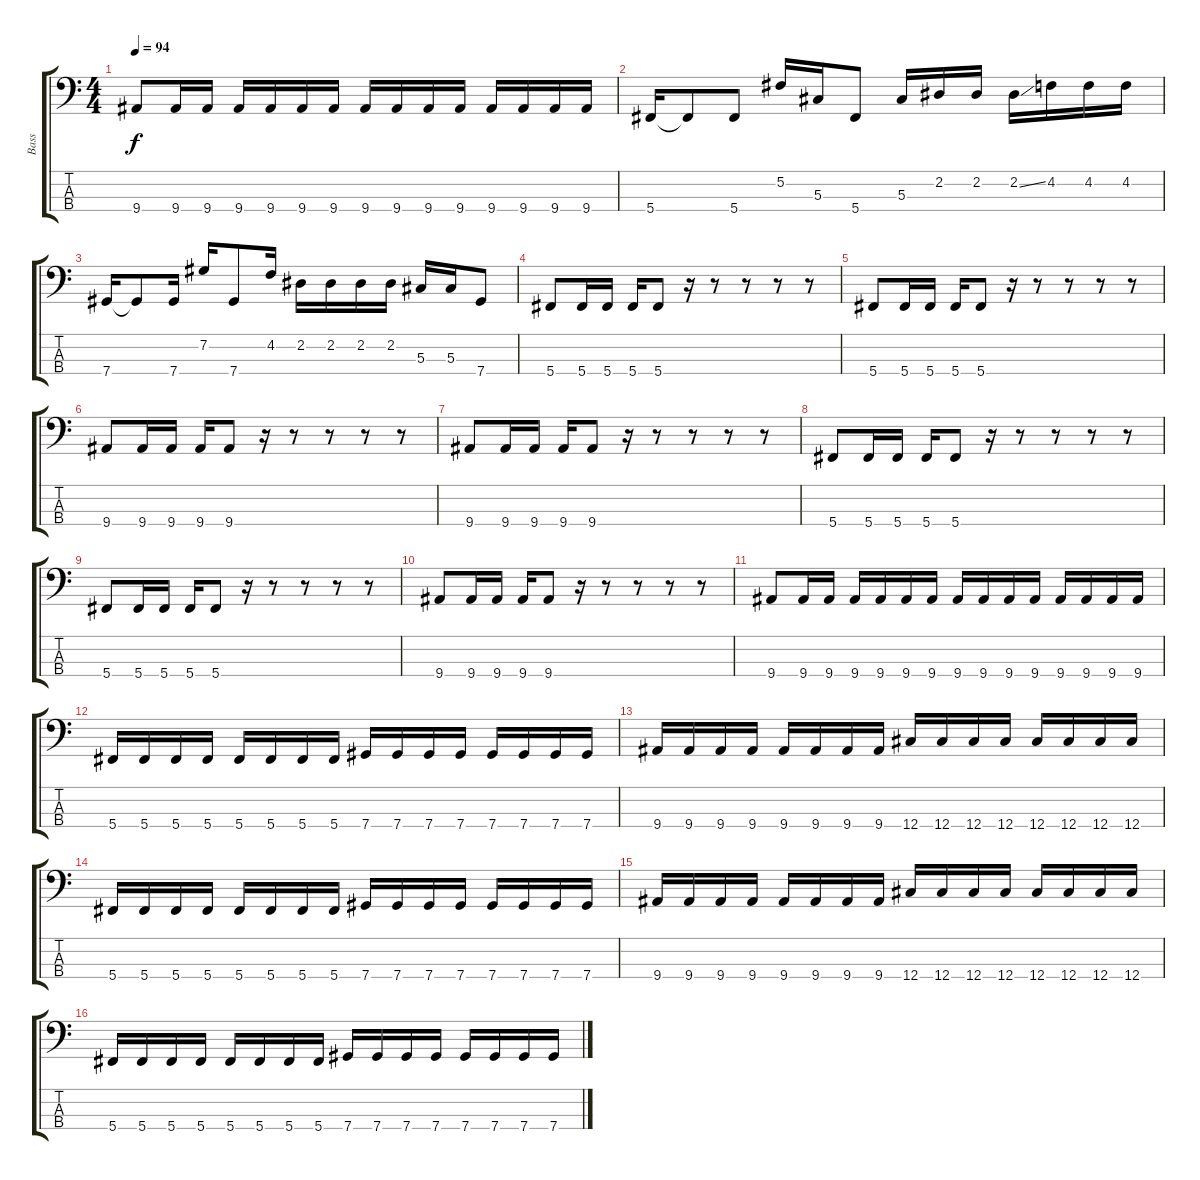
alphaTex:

\track ("Bass" "Bass") {instrument electricbassfinger}
\staff {score tabs}
\tuning (Gb2 Db2 Ab1 Db1) {hide}
\ts (4 4)
\tempo 94
\clef f4
\ks c
9.4.8{dy f} 9.4.16 9.4.16 9.4.16 9.4.16 9.4.16 9.4.16 9.4.16 9.4.16 9.4.16 9.4.16 9.4.16 9.4.16 9.4.16 9.4.16 |
5.4.16 5.4{t}.8 5.4.8 5.2.16 5.3.16 5.4.8 5.3.16 2.2.16 2.2.16 2.2{ss}.16 4.2.16 4.2.16 4.2.16 |
7.4.16 7.4{t}.8 7.4.16 7.2.16 7.4.8 4.2.16 2.2.16 2.2.16 2.2.16 2.2.16 5.3.16 5.3.16 7.4.8 |
5.4.8 5.4.16 5.4.16 5.4.16 5.4.8 r.16 r.8 r.8 r.8 r.8 |
5.4.8 5.4.16 5.4.16 5.4.16 5.4.8 r.16 r.8 r.8 r.8 r.8 |
9.4.8 9.4.16 9.4.16 9.4.16 9.4.8 r.16 r.8 r.8 r.8 r.8 |
9.4.8 9.4.16 9.4.16 9.4.16 9.4.8 r.16 r.8 r.8 r.8 r.8 |
5.4.8 5.4.16 5.4.16 5.4.16 5.4.8 r.16 r.8 r.8 r.8 r.8 |
5.4.8 5.4.16 5.4.16 5.4.16 5.4.8 r.16 r.8 r.8 r.8 r.8 |
9.4.8 9.4.16 9.4.16 9.4.16 9.4.8 r.16 r.8 r.8 r.8 r.8 |
9.4.8 9.4.16 9.4.16 9.4.16 9.4.16 9.4.16 9.4.16 9.4.16 9.4.16 9.4.16 9.4.16 9.4.16 9.4.16 9.4.16 9.4.16 |
5.4.16 5.4.16 5.4.16 5.4.16 5.4.16 5.4.16 5.4.16 5.4.16 7.4.16 7.4.16 7.4.16 7.4.16 7.4.16 7.4.16 7.4.16 7.4.16 |
9.4.16 9.4.16 9.4.16 9.4.16 9.4.16 9.4.16 9.4.16 9.4.16 12.4.16 12.4.16 12.4.16 12.4.16 12.4.16 12.4.16 12.4.16 12.4.16 |
5.4.16 5.4.16 5.4.16 5.4.16 5.4.16 5.4.16 5.4.16 5.4.16 7.4.16 7.4.16 7.4.16 7.4.16 7.4.16 7.4.16 7.4.16 7.4.16 |
9.4.16 9.4.16 9.4.16 9.4.16 9.4.16 9.4.16 9.4.16 9.4.16 12.4.16 12.4.16 12.4.16 12.4.16 12.4.16 12.4.16 12.4.16 12.4.16 |
5.4.16 5.4.16 5.4.16 5.4.16 5.4.16 5.4.16 5.4.16 5.4.16 7.4.16 7.4.16 7.4.16 7.4.16 7.4.16 7.4.16 7.4.16 7.4.16
